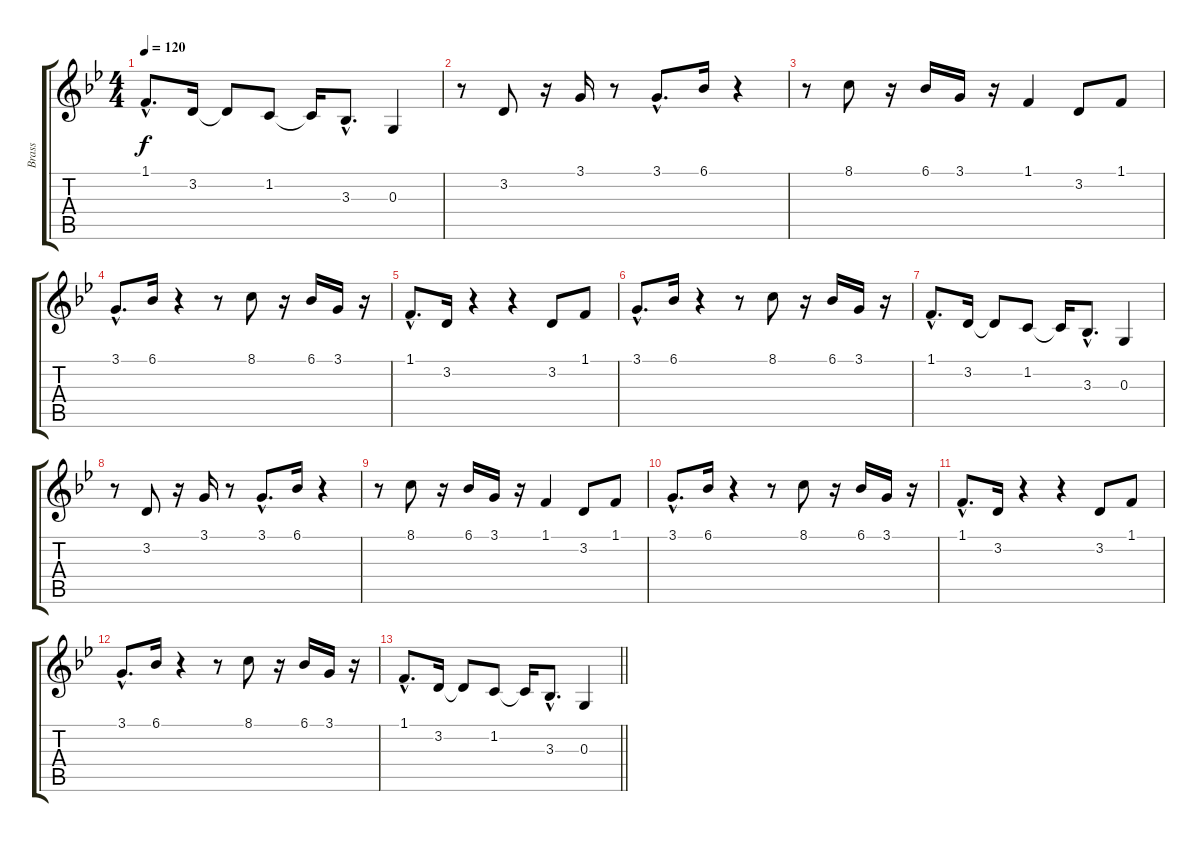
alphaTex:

\track ("Brass" "Brass") {instrument brasssection}
\staff {score tabs}
\tuning (E4 B3 G3 D3 A2 E2) {hide}
\ts (4 4)
\tempo 120
\clef g2
\ks bb
1.1{hac}.8{d dy f} 3.2.16 3.2{t}.8 1.2.8 1.2{t}.16 3.3{hac}.8{d} 0.3.4 |
r.8 3.2.8 r.16 3.1.16 r.8 3.1{hac}.8{d} 6.1.16 r.4 |
r.8 8.1.8 r.16 6.1.16 3.1.16 r.16 1.1.4 3.2.8 1.1.8 |
3.1{hac}.8{d} 6.1.16 r.4 r.8 8.1.8 r.16 6.1.16 3.1.16 r.16 |
1.1{hac}.8{d} 3.2.16 r.4 r.4 3.2.8 1.1.8 |
3.1{hac}.8{d} 6.1.16 r.4 r.8 8.1.8 r.16 6.1.16 3.1.16 r.16 |
1.1{hac}.8{d} 3.2.16 3.2{t}.8 1.2.8 1.2{t}.16 3.3{hac}.8{d} 0.3.4 |
r.8 3.2.8 r.16 3.1.16 r.8 3.1{hac}.8{d} 6.1.16 r.4 |
r.8 8.1.8 r.16 6.1.16 3.1.16 r.16 1.1.4 3.2.8 1.1.8 |
3.1{hac}.8{d} 6.1.16 r.4 r.8 8.1.8 r.16 6.1.16 3.1.16 r.16 |
1.1{hac}.8{d} 3.2.16 r.4 r.4 3.2.8 1.1.8 |
3.1{hac}.8{d} 6.1.16 r.4 r.8 8.1.8 r.16 6.1.16 3.1.16 r.16 |
\barLineRight lightlight
1.1{hac}.8{d} 3.2.16 3.2{t}.8 1.2.8 1.2{t}.16 3.3{hac}.8{d} 0.3.4
